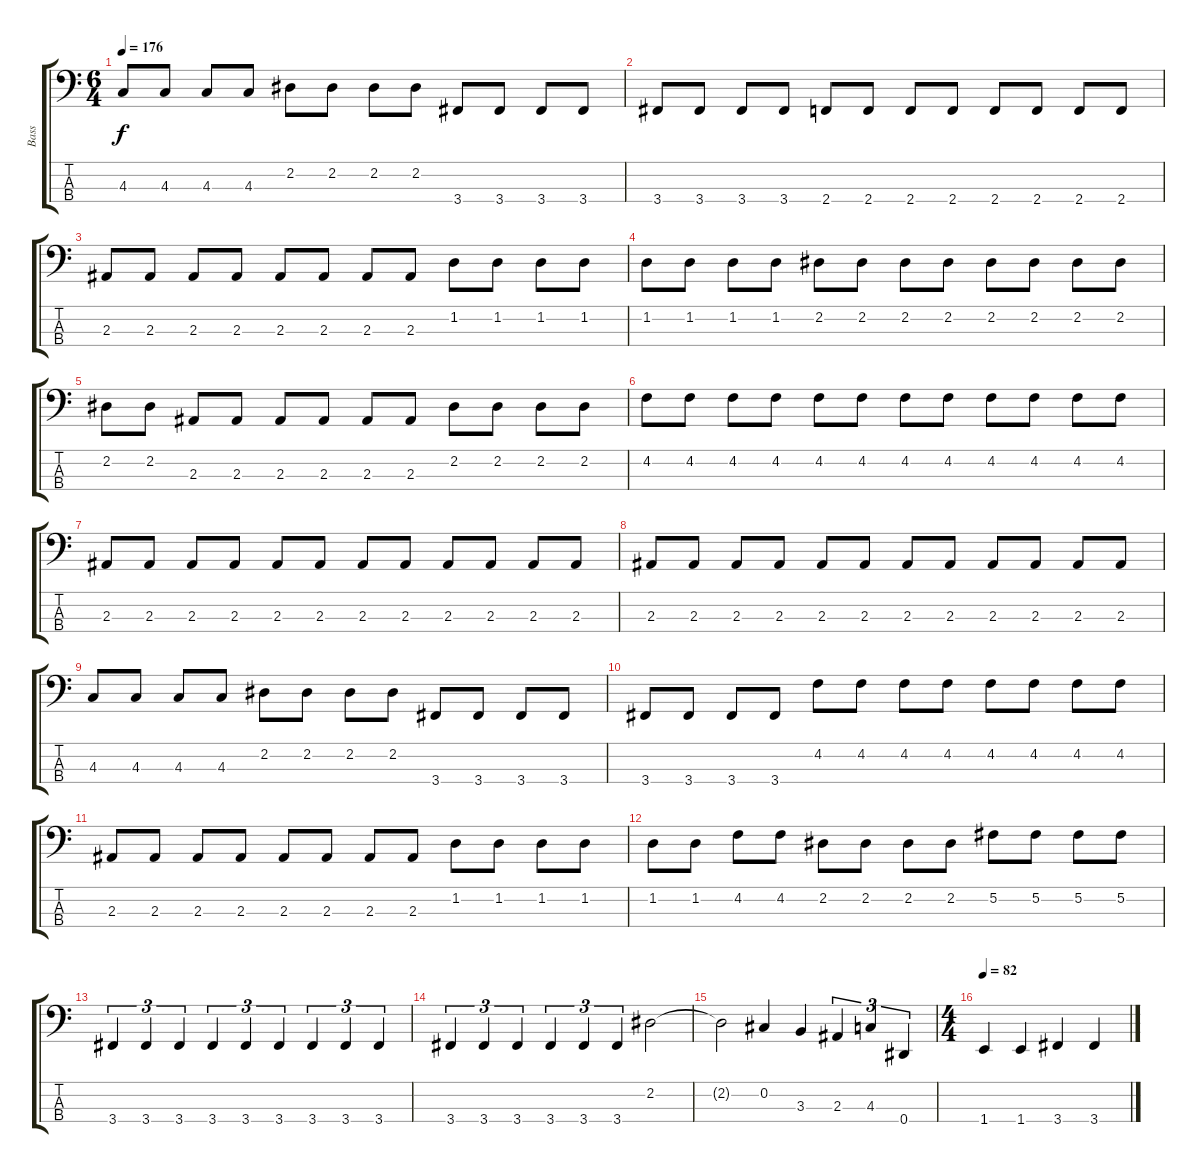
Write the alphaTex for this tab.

\track ("Bass" "Bass") {instrument electricbassfinger}
\staff {score tabs}
\tuning (Gb2 Db2 Ab1 Eb1) {hide}
\ts (6 4)
\tempo 176
\clef f4
\ks c
4.3.8{dy f} 4.3.8 4.3.8 4.3.8 2.2.8 2.2.8 2.2.8 2.2.8 3.4.8 3.4.8 3.4.8 3.4.8 |
3.4.8 3.4.8 3.4.8 3.4.8 2.4.8 2.4.8 2.4.8 2.4.8 2.4.8 2.4.8 2.4.8 2.4.8 |
2.3.8 2.3.8 2.3.8 2.3.8 2.3.8 2.3.8 2.3.8 2.3.8 1.2.8 1.2.8 1.2.8 1.2.8 |
1.2.8 1.2.8 1.2.8 1.2.8 2.2.8 2.2.8 2.2.8 2.2.8 2.2.8 2.2.8 2.2.8 2.2.8 |
2.2.8 2.2.8 2.3.8 2.3.8 2.3.8 2.3.8 2.3.8 2.3.8 2.2.8 2.2.8 2.2.8 2.2.8 |
4.2.8 4.2.8 4.2.8 4.2.8 4.2.8 4.2.8 4.2.8 4.2.8 4.2.8 4.2.8 4.2.8 4.2.8 |
2.3.8 2.3.8 2.3.8 2.3.8 2.3.8 2.3.8 2.3.8 2.3.8 2.3.8 2.3.8 2.3.8 2.3.8 |
2.3.8 2.3.8 2.3.8 2.3.8 2.3.8 2.3.8 2.3.8 2.3.8 2.3.8 2.3.8 2.3.8 2.3.8 |
4.3.8 4.3.8 4.3.8 4.3.8 2.2.8 2.2.8 2.2.8 2.2.8 3.4.8 3.4.8 3.4.8 3.4.8 |
3.4.8 3.4.8 3.4.8 3.4.8 4.2.8 4.2.8 4.2.8 4.2.8 4.2.8 4.2.8 4.2.8 4.2.8 |
2.3.8 2.3.8 2.3.8 2.3.8 2.3.8 2.3.8 2.3.8 2.3.8 1.2.8 1.2.8 1.2.8 1.2.8 |
1.2.8 1.2.8 4.2.8 4.2.8 2.2.8 2.2.8 2.2.8 2.2.8 5.2.8 5.2.8 5.2.8 5.2.8 |
3.4.4{tu (3 2)} 3.4.4{tu (3 2)} 3.4.4{tu (3 2)} 3.4.4{tu (3 2)} 3.4.4{tu (3 2)} 3.4.4{tu (3 2)} 3.4.4{tu (3 2)} 3.4.4{tu (3 2)} 3.4.4{tu (3 2)} |
3.4.4{tu (3 2)} 3.4.4{tu (3 2)} 3.4.4{tu (3 2)} 3.4.4{tu (3 2)} 3.4.4{tu (3 2)} 3.4.4{tu (3 2)} 2.2.2 |
2.2{t}.2 0.2.4 3.3.4 2.3.4{tu (3 2)} 4.3.4{tu (3 2)} 0.4.4{tu (3 2)} |
\ts (4 4)
\tempo 82
1.4.4 1.4.4 3.4.4 3.4.4
